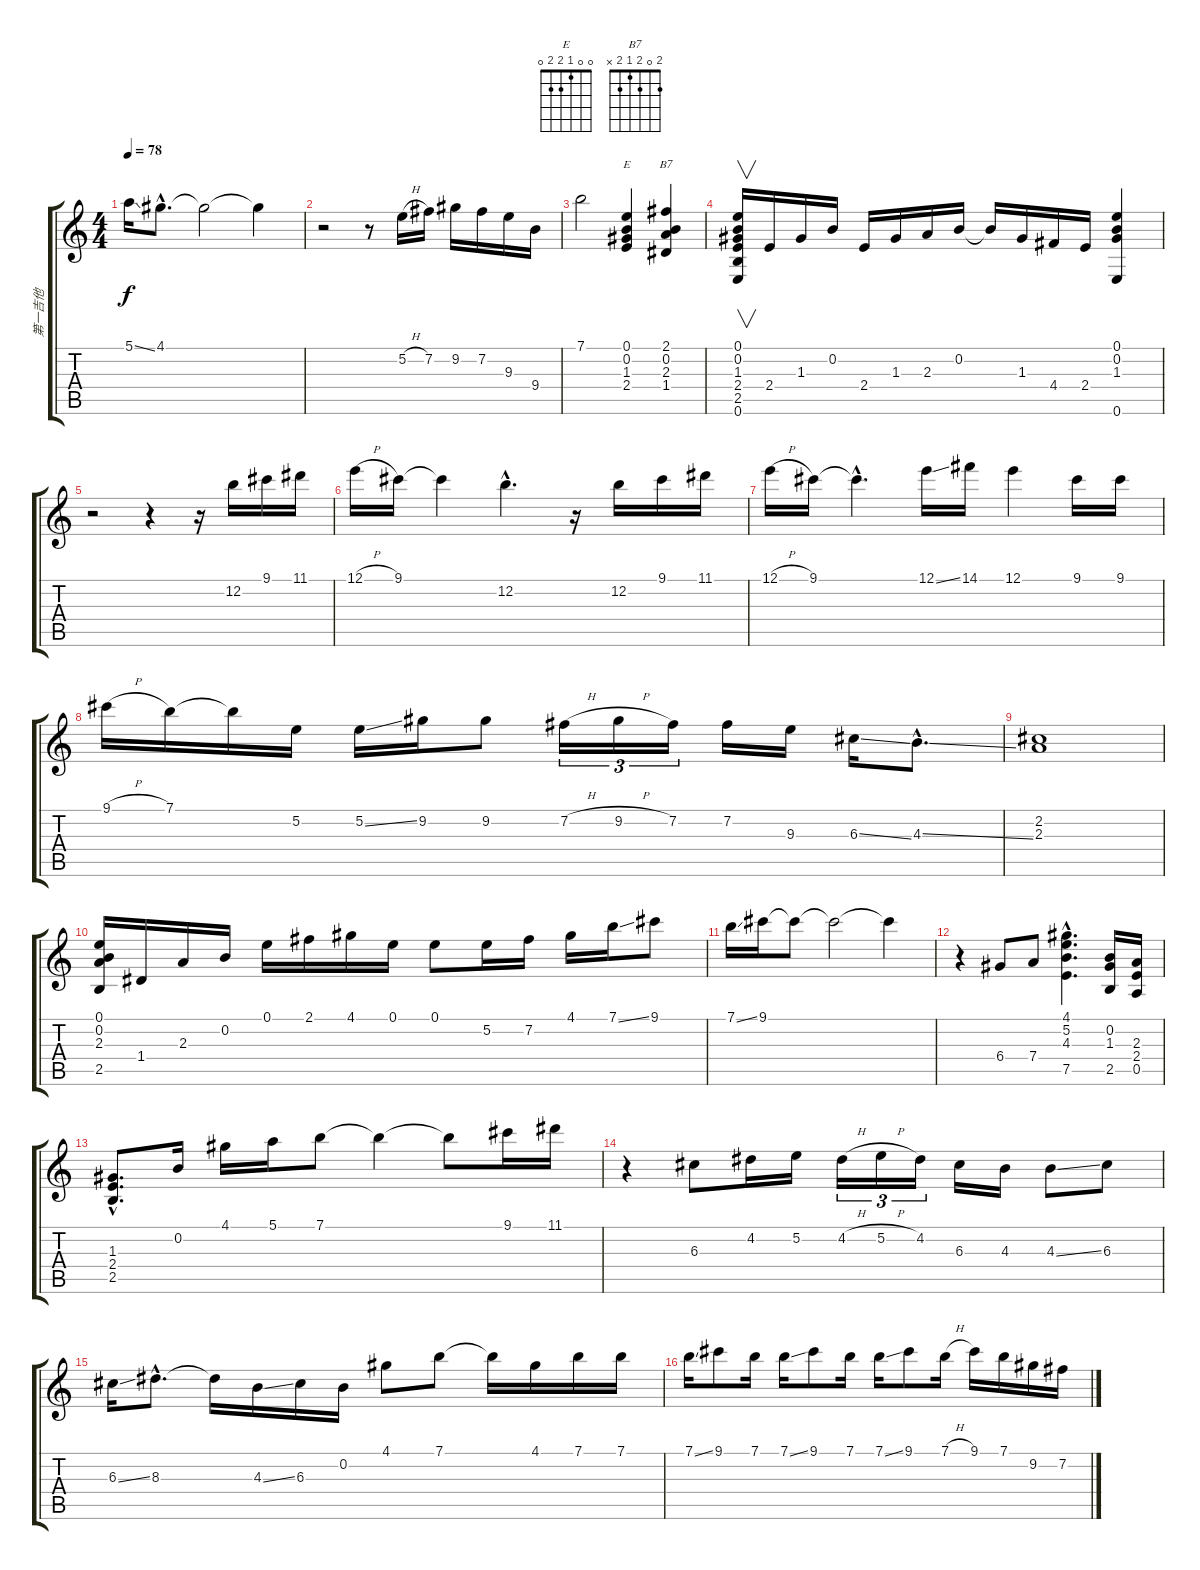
\track ("第一吉他" "第一吉他") {instrument acousticguitarnylon}
\staff {score tabs}
\tuning (E4 B3 G3 D3 A2 E2) {hide}
\chord ("E" 0 0 1 2 2 0)
\chord ("B7" 2 0 2 1 2 x)
\ts (4 4)
\tempo 78
\clef g2
\ks c
5.1{ss}.16{dy f} 4.1{hac}.8{d} 4.1{t}.2 4.1{t}.4 |
r.2 r.8 5.2{h}.16 7.2.16 9.2.16 7.2.16 9.3.16 9.4.16 |
7.1.2 (0.1 0.2 1.3 2.4).4{ch "E"} (2.1 0.2 2.3 1.4).4{ch "B7"} |
(0.1 0.2 1.3 2.4 2.5 0.6).16{v} 2.4.16 1.3.16 0.2.16 2.4.16 1.3.16 2.3.16 0.2.16 0.2{t}.16 1.3.16 4.4.16 2.4.16 (0.1 0.2 1.3 0.6).4 |
r.2 r.4 r.16 12.2.16 9.1.16 11.1.16 |
12.1{h}.16 9.1.16 9.1{t}.4 12.2{hac}.4{d} r.16 12.2.16 9.1.16 11.1.16 |
12.1{h}.16 9.1.16 9.1{hac t}.4{d} 12.1{ss}.16 14.1.16 12.1.4 9.1.16 9.1.16 |
9.1{h}.16 7.1.16 7.1{t}.16 5.2.16 5.2{ss}.16 9.2.16 9.2.8 7.2{h}.16{tu (3 2)} 9.2{h}.16{tu (3 2)} 7.2.16{tu (3 2)} 7.2.16 9.3.16 6.3{ss}.16 4.3{ss hac}.8{d} |
(2.2 2.3).1 |
(0.1 0.2 2.3 2.5).16 1.4.16 2.3.16 0.2.16 0.1.16 2.1.16 4.1.16 0.1.16 0.1.8 5.2.16 7.2.16 4.1.16 7.1{ss}.16 9.1.8 |
7.1{ss}.16 9.1.16 9.1{t}.8 9.1{t}.2 9.1{t}.4 |
r.4 6.4.8 7.4.8 (4.1{hac} 5.2{hac} 4.3{hac} 7.5{hac}).4{d} (0.2 1.3 2.5).16 (2.3 2.4 0.5).16 |
(1.3{hac} 2.4{hac} 2.5{hac}).8{d} 0.2.16 4.1.16 5.1.16 7.1.8 7.1{t}.4 7.1{t}.8 9.1.16 11.1.16 |
r.4 6.3.8 4.2.16 5.2.16 4.2{h}.16{tu (3 2)} 5.2{h}.16{tu (3 2)} 4.2.16{tu (3 2)} 6.3.16 4.3.16 4.3{ss}.8 6.3.8 |
6.3{ss}.16 8.3{hac}.8{d} 8.3{t}.16 4.3{ss}.16 6.3.16 0.2.16 4.1.8 7.1.8 7.1{t}.16 4.1.16 7.1.16 7.1.16 |
7.1{ss}.16 9.1.8 7.1.16 7.1{ss}.16 9.1.8 7.1.16 7.1{ss}.16 9.1.8 7.1{h}.16 9.1.16 7.1.16 9.2.16 7.2.16
